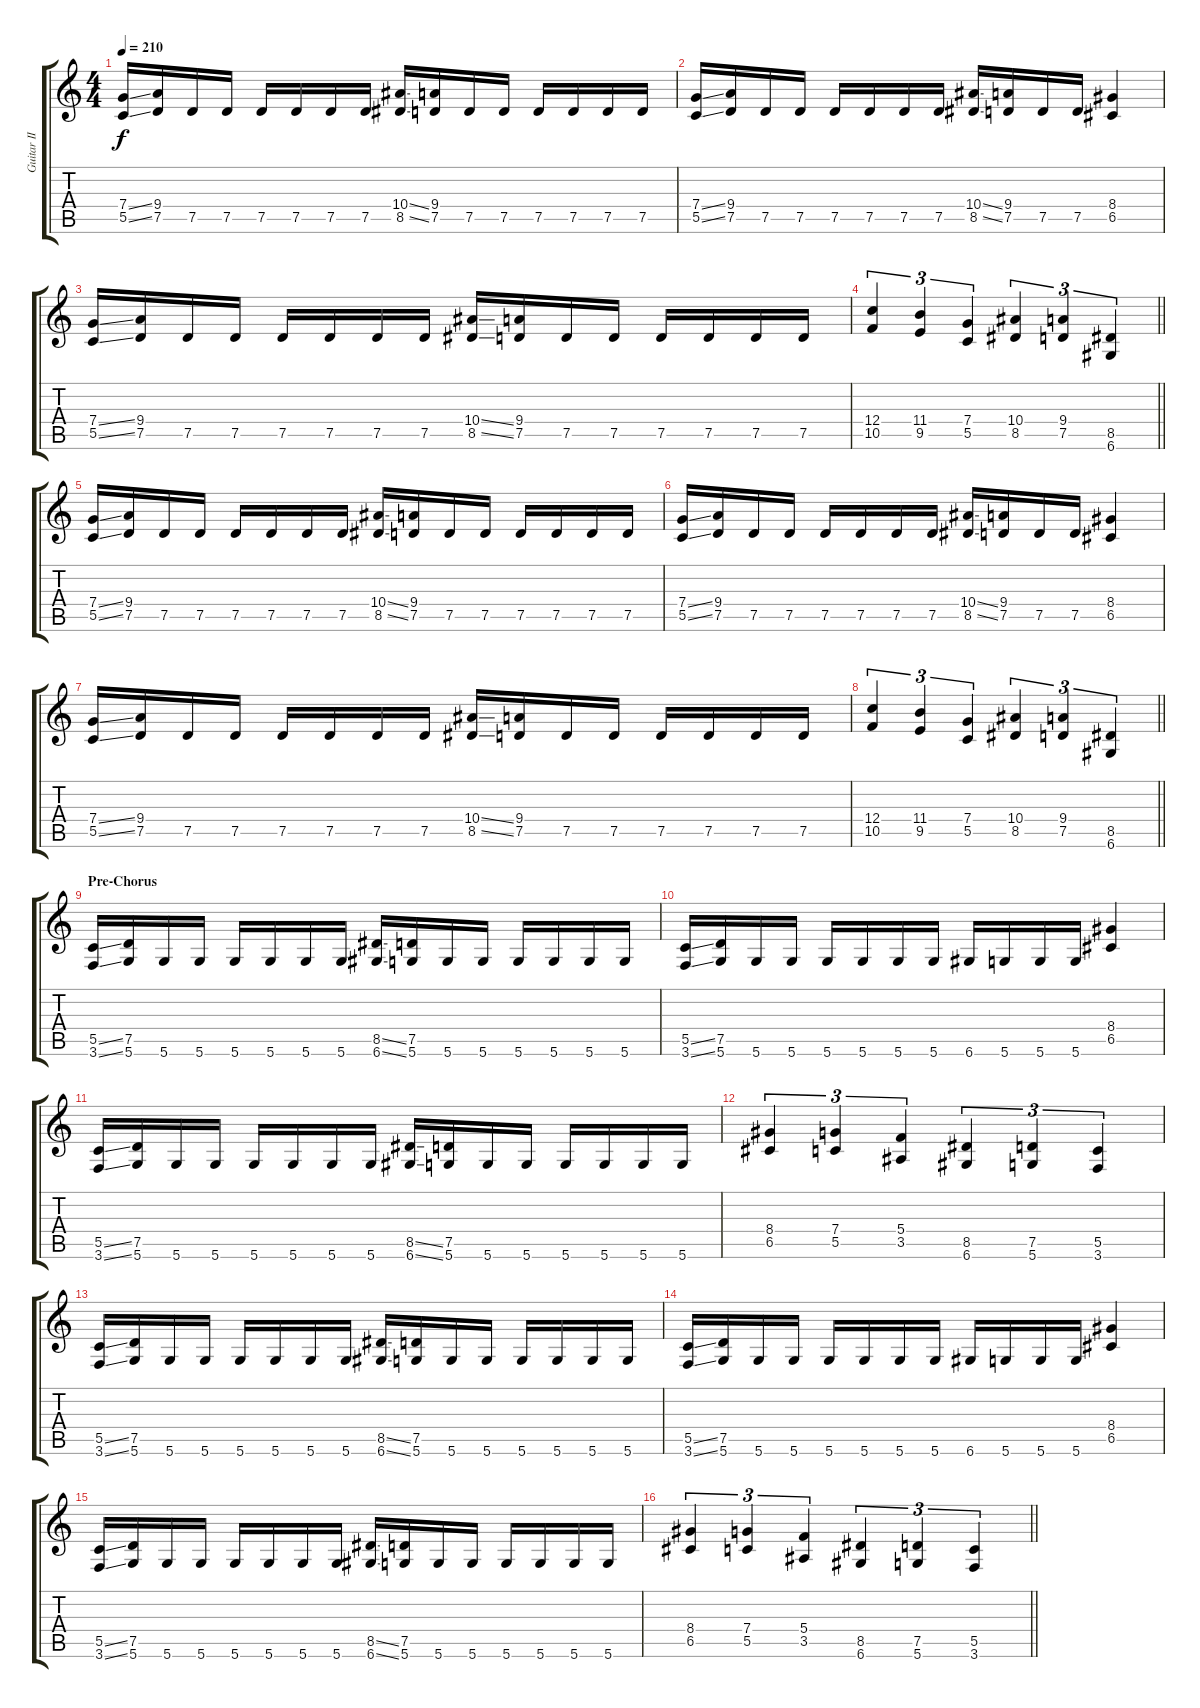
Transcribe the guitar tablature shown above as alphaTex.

\track ("Guitar II" "Guitar II") {instrument distortionguitar}
\staff {score tabs}
\tuning (D4 A3 F3 C3 G2 D2) {hide}
\ts (4 4)
\tempo 210
\clef g2
\ks c
(7.4{ss} 5.5{ss}).16{dy f} (9.4 7.5).16 7.5.16 7.5.16 7.5.16 7.5.16 7.5.16 7.5.16 (10.4{ss} 8.5{ss}).16 (9.4 7.5).16 7.5.16 7.5.16 7.5.16 7.5.16 7.5.16 7.5.16 |
(7.4{ss} 5.5{ss}).16 (9.4 7.5).16 7.5.16 7.5.16 7.5.16 7.5.16 7.5.16 7.5.16 (10.4{ss} 8.5{ss}).16 (9.4 7.5).16 7.5.16 7.5.16 (8.4 6.5).4 |
(7.4{ss} 5.5{ss}).16 (9.4 7.5).16 7.5.16 7.5.16 7.5.16 7.5.16 7.5.16 7.5.16 (10.4{ss} 8.5{ss}).16 (9.4 7.5).16 7.5.16 7.5.16 7.5.16 7.5.16 7.5.16 7.5.16 |
\barLineRight lightlight
(12.4 10.5).4{tu (3 2)} (11.4 9.5).4{tu (3 2)} (7.4 5.5).4{tu (3 2)} (10.4 8.5).4{tu (3 2)} (9.4 7.5).4{tu (3 2)} (8.5 6.6).4{tu (3 2)} |
(7.4{ss} 5.5{ss}).16 (9.4 7.5).16 7.5.16 7.5.16 7.5.16 7.5.16 7.5.16 7.5.16 (10.4{ss} 8.5{ss}).16 (9.4 7.5).16 7.5.16 7.5.16 7.5.16 7.5.16 7.5.16 7.5.16 |
(7.4{ss} 5.5{ss}).16 (9.4 7.5).16 7.5.16 7.5.16 7.5.16 7.5.16 7.5.16 7.5.16 (10.4{ss} 8.5{ss}).16 (9.4 7.5).16 7.5.16 7.5.16 (8.4 6.5).4 |
(7.4{ss} 5.5{ss}).16 (9.4 7.5).16 7.5.16 7.5.16 7.5.16 7.5.16 7.5.16 7.5.16 (10.4{ss} 8.5{ss}).16 (9.4 7.5).16 7.5.16 7.5.16 7.5.16 7.5.16 7.5.16 7.5.16 |
\barLineRight lightlight
(12.4 10.5).4{tu (3 2)} (11.4 9.5).4{tu (3 2)} (7.4 5.5).4{tu (3 2)} (10.4 8.5).4{tu (3 2)} (9.4 7.5).4{tu (3 2)} (8.5 6.6).4{tu (3 2)} |
\section ("" "Pre-Chorus")
(5.5{ss} 3.6{ss}).16 (7.5 5.6).16 5.6.16 5.6.16 5.6.16 5.6.16 5.6.16 5.6.16 (8.5{ss} 6.6{ss}).16 (7.5 5.6).16 5.6.16 5.6.16 5.6.16 5.6.16 5.6.16 5.6.16 |
(5.5{ss} 3.6{ss}).16 (7.5 5.6).16 5.6.16 5.6.16 5.6.16 5.6.16 5.6.16 5.6.16 6.6.16 5.6.16 5.6.16 5.6.16 (8.4 6.5).4 |
(5.5{ss} 3.6{ss}).16 (7.5 5.6).16 5.6.16 5.6.16 5.6.16 5.6.16 5.6.16 5.6.16 (8.5{ss} 6.6{ss}).16 (7.5 5.6).16 5.6.16 5.6.16 5.6.16 5.6.16 5.6.16 5.6.16 |
(8.4 6.5).4{tu (3 2)} (7.4 5.5).4{tu (3 2)} (5.4 3.5).4{tu (3 2)} (8.5 6.6).4{tu (3 2)} (7.5 5.6).4{tu (3 2)} (5.5 3.6).4{tu (3 2)} |
(5.5{ss} 3.6{ss}).16 (7.5 5.6).16 5.6.16 5.6.16 5.6.16 5.6.16 5.6.16 5.6.16 (8.5{ss} 6.6{ss}).16 (7.5 5.6).16 5.6.16 5.6.16 5.6.16 5.6.16 5.6.16 5.6.16 |
(5.5{ss} 3.6{ss}).16 (7.5 5.6).16 5.6.16 5.6.16 5.6.16 5.6.16 5.6.16 5.6.16 6.6.16 5.6.16 5.6.16 5.6.16 (8.4 6.5).4 |
(5.5{ss} 3.6{ss}).16 (7.5 5.6).16 5.6.16 5.6.16 5.6.16 5.6.16 5.6.16 5.6.16 (8.5{ss} 6.6{ss}).16 (7.5 5.6).16 5.6.16 5.6.16 5.6.16 5.6.16 5.6.16 5.6.16 |
\barLineRight lightlight
(8.4 6.5).4{tu (3 2)} (7.4 5.5).4{tu (3 2)} (5.4 3.5).4{tu (3 2)} (8.5 6.6).4{tu (3 2)} (7.5 5.6).4{tu (3 2)} (5.5 3.6).4{tu (3 2)}
